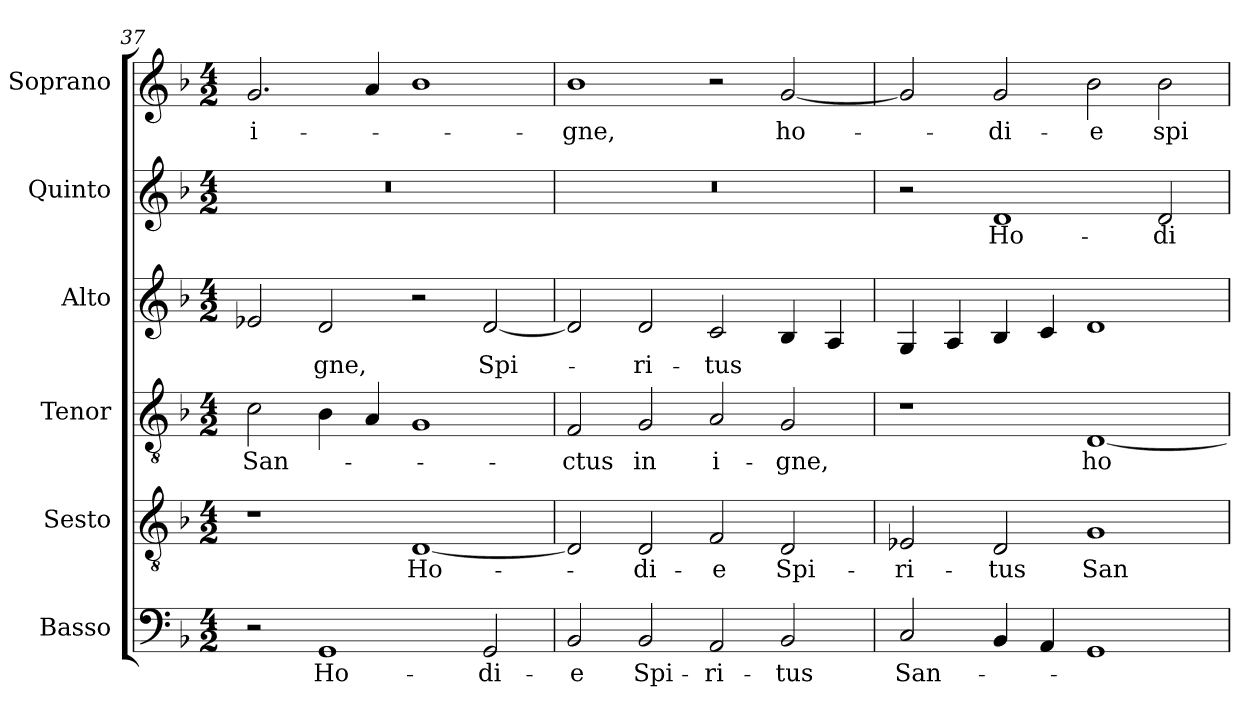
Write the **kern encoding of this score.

**kern	**text	**kern	**text	**kern	**text	**kern	**text	**kern	**text	**kern	**text
*part6	*part6	*part5	*part5	*part4	*part4	*part3	*part3	*part2	*part2	*part1	*part1
*staff6	*staff6	*staff5	*staff5	*staff4	*staff4	*staff3	*staff3	*staff2	*staff2	*staff1	*staff1
*I"Basso	*	*I"Sesto	*	*I"Tenor	*	*I"Alto	*	*I"Quinto	*	*I"Soprano	*
*I'B.	*	*I'Ss.	*	*I'T.	*	*I'A.	*	*I'Q.	*	*I'S.	*
*clefF4	*	*clefGv2	*	*clefGv2	*	*clefG2	*	*clefG2	*	*clefG2	*
*	*	*ITrd7c12	*	*ITrd7c12	*	*	*	*	*	*	*
*k[b-]	*	*k[b-]	*	*k[b-]	*	*k[b-]	*	*k[b-]	*	*k[b-]	*
*F:	*	*F:	*	*F:	*	*F:	*	*F:	*	*F:	*
*M4/2	*	*M4/2	*	*M4/2	*	*M4/2	*	*M4/2	*	*M4/2	*
=37	=37	=37	=37	=37	=37	=37	=37	=37	=37	=37	=37
!	!	!	!	!	!LO:LY:b:color=#000000	!	!	!LO:N:vis=1	!	!	!
!	!	!	!	!	!	!	!	!	!	!	!LO:LY:b:color=#000000
2r	.	1r	.	2Ci\	San-	2e-Xi/	.	0r	.	2.gi/	i-
!	!LO:LY:b:color=#000000	!	!	!	!	!	!	!	!	!	!
!	!	!	!	!	!	!	!LO:LY:b:color=#000000	!	!	!	!
1GGi	Ho-	.	.	4BB-i\	.	2di/	-gne,	.	.	.	.
.	.	.	.	4AAi/	.	.	.	.	.	4ai/	.
!	!	!	!LO:LY:b:color=#000000	!	!	!	!	!	!	!	!
.	.	[1DDi	Ho-	1GGi	.	2r	.	.	.	1b-i	.
!	!LO:LY:b:color=#000000	!	!	!	!	!	!	!	!	!	!
!	!	!	!	!	!	!	!LO:LY:b:color=#000000	!	!	!	!
2GGi/	-di-	.	.	.	.	[2di/	Spi-	.	.	.	.
=38	=38	=38	=38	=38	=38	=38	=38	=38	=38	=38	=38
!	!LO:LY:b:color=#000000	!	!	!	!	!	!	!	!	!	!
!	!	!	!	!	!LO:LY:b:color=#000000	!	!	!LO:N:vis=1	!	!	!
!	!	!	!	!	!	!	!	!	!	!	!LO:LY:b:color=#000000
2BB-i/	-e	2DDi/]	.	2FFi/	-ctus	2di/]	.	0r	.	1b-i	-gne,
!	!LO:LY:b:color=#000000	!	!	!	!	!	!	!	!	!	!
!	!	!	!LO:LY:b:color=#000000	!	!	!	!	!	!	!	!
!	!	!	!	!	!LO:LY:b:color=#000000	!	!	!	!	!	!
!	!	!	!	!	!	!	!LO:LY:b:color=#000000	!	!	!	!
2BB-i/	Spi-	2DDi/	-di-	2GGi/	in	2di/	-ri-	.	.	.	.
!	!LO:LY:b:color=#000000	!	!	!	!	!	!	!	!	!	!
!	!	!	!LO:LY:b:color=#000000	!	!	!	!	!	!	!	!
!	!	!	!	!	!LO:LY:b:color=#000000	!	!	!	!	!	!
!	!	!	!	!	!	!	!LO:LY:b:color=#000000	!	!	!	!
2AAi/	-ri-	2FFi/	-e	2AAi/	i-	2ci/	-tus	.	.	2r	.
!	!LO:LY:b:color=#000000	!	!	!	!	!	!	!	!	!	!
!	!	!	!LO:LY:b:color=#000000	!	!	!	!	!	!	!	!
!	!	!	!	!	!LO:LY:b:color=#000000	!	!	!	!	!	!
!	!	!	!	!	!	!	!	!	!	!	!LO:LY:b:color=#000000
2BB-i/	-tus	2DDi/	Spi-	2GGi/	-gne,	4B-i/	.	.	.	[2gi/	ho-
.	.	.	.	.	.	4Ai/	.	.	.	.	.
=39	=39	=39	=39	=39	=39	=39	=39	=39	=39	=39	=39
!	!LO:LY:b:color=#000000	!	!	!	!	!	!	!	!	!	!
!	!	!	!LO:LY:b:color=#000000	!	!	!	!	!	!	!	!
2Ci/	San-	2EE-Xi/	-ri-	1r	.	4Gi/	.	2r	.	2gi/]	.
.	.	.	.	.	.	4Ai/	.	.	.	.	.
!	!	!	!LO:LY:b:color=#000000	!	!	!	!	!	!	!	!
!	!	!	!	!	!	!	!	!	!LO:LY:b:color=#000000	!	!
!	!	!	!	!	!	!	!	!	!	!	!LO:LY:b:color=#000000
4BB-i/	.	2DDi/	-tus	.	.	4B-i/	.	1di	Ho-	2gi/	-di-
4AAi/	.	.	.	.	.	4ci/	.	.	.	.	.
!	!	!	!LO:LY:b:color=#000000	!	!	!	!	!	!	!	!
!	!	!	!	!	!LO:LY:b:color=#000000	!	!	!	!	!	!
!	!	!	!	!	!	!	!	!	!	!	!LO:LY:b:color=#000000
1GGi	.	1GGi	San-	[1DDi	ho-	1di	.	.	.	2b-i\	-e
!	!	!	!	!	!	!	!	!	!LO:LY:b:color=#000000	!	!
!	!	!	!	!	!	!	!	!	!	!	!LO:LY:b:color=#000000
.	.	.	.	.	.	.	.	2di/	-di-	2b-i\	spi-
=	=	=	=	=	=	=	=	=	=	=	=
*-	*-	*-	*-	*-	*-	*-	*-	*-	*-	*-	*-
